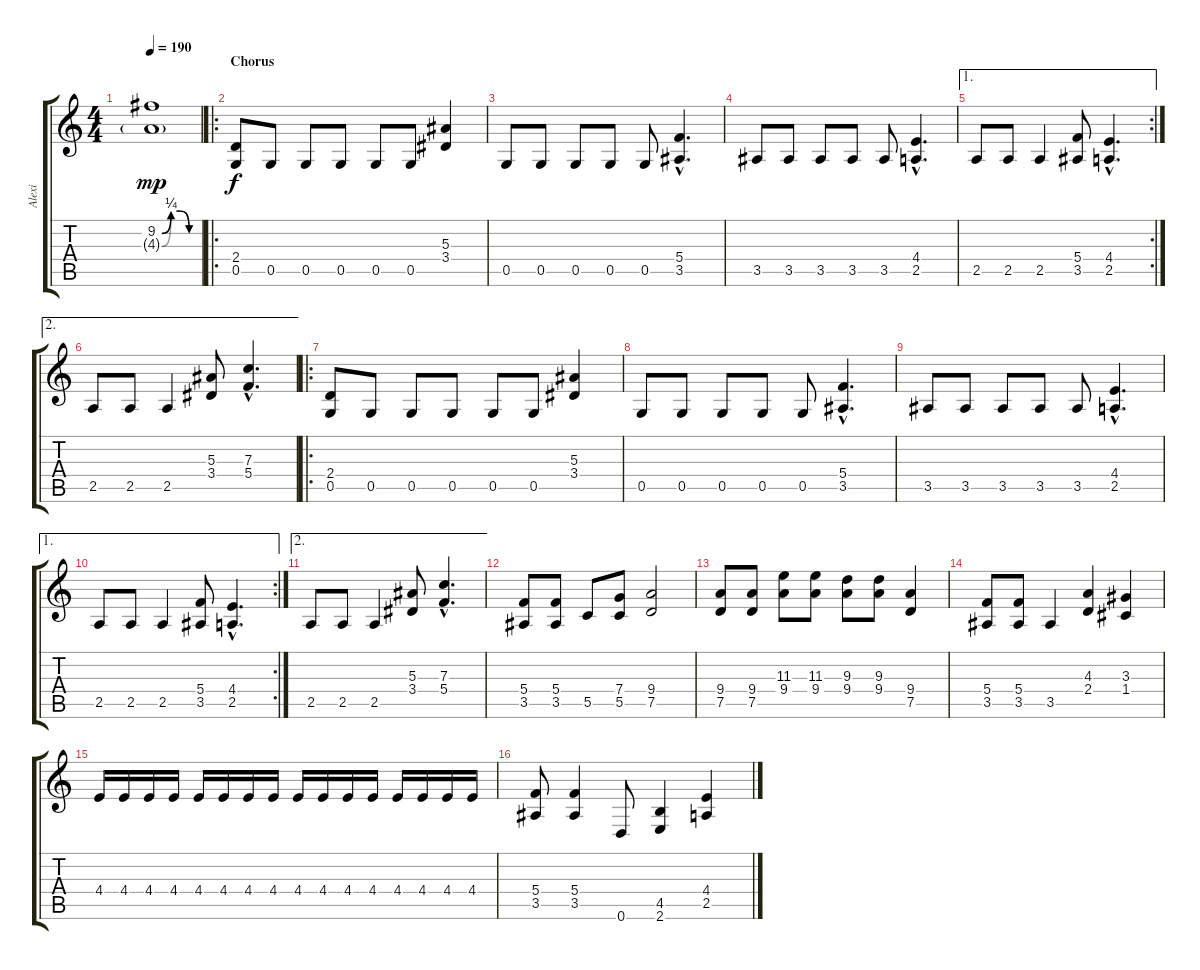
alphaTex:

\track ("Alexi" "Alexi") {instrument distortionguitar}
\staff {score tabs}
\tuning (D4 A3 F3 C3 G2 D2) {hide}
\ts (4 4)
\tempo 190
\clef g2
\ks c
(9.2{be (custom 0 0 15 1 30 1 45 0 60 0)} 4.3{be (custom 0 0 15 1 30 1 45 0 60 0) g}).1{dy mp} |
\ro
\section ("" "Chorus")
(2.4 0.5).8{dy f} 0.5.8 0.5.8 0.5.8 0.5.8 0.5.8 (5.3 3.4).4 |
0.5.8 0.5.8 0.5.8 0.5.8 0.5.8 (5.4{hac} 3.5{hac}).4{d} |
3.5.8 3.5.8 3.5.8 3.5.8 3.5.8 (4.4{hac} 2.5{hac}).4{d} |
\ae 1
\rc 2
2.5.8 2.5.8 2.5.4 (5.4 3.5).8 (4.4{hac} 2.5{hac}).4{d} |
\ae 2
2.5.8 2.5.8 2.5.4 (5.3 3.4).8 (7.3{hac} 5.4{hac}).4{d} |
\ro
(2.4 0.5).8 0.5.8 0.5.8 0.5.8 0.5.8 0.5.8 (5.3 3.4).4 |
0.5.8 0.5.8 0.5.8 0.5.8 0.5.8 (5.4{hac} 3.5{hac}).4{d} |
3.5.8 3.5.8 3.5.8 3.5.8 3.5.8 (4.4{hac} 2.5{hac}).4{d} |
\ae 1
\rc 2
2.5.8 2.5.8 2.5.4 (5.4 3.5).8 (4.4{hac} 2.5{hac}).4{d} |
\ae 2
2.5.8 2.5.8 2.5.4 (5.3 3.4).8 (7.3{hac} 5.4{hac}).4{d} |
(5.4 3.5).8{volume 12} (5.4 3.5).8 5.5.8 (7.4 5.5).8 (9.4 7.5).2 |
(9.4 7.5).8 (9.4 7.5).8 (11.3 9.4).8 (11.3 9.4).8 (9.3 9.4).8 (9.3 9.4).8 (9.4 7.5).4 |
(5.4 3.5).8 (5.4 3.5).8 3.5.4 (4.3 2.4).4 (3.3 1.4).4 |
4.4.16 4.4.16 4.4.16 4.4.16 4.4.16 4.4.16 4.4.16 4.4.16 4.4.16 4.4.16 4.4.16 4.4.16 4.4.16 4.4.16 4.4.16 4.4.16 |
(5.4 3.5).8 (5.4 3.5).4 0.6.8 (4.5 2.6).4 (4.4 2.5).4
